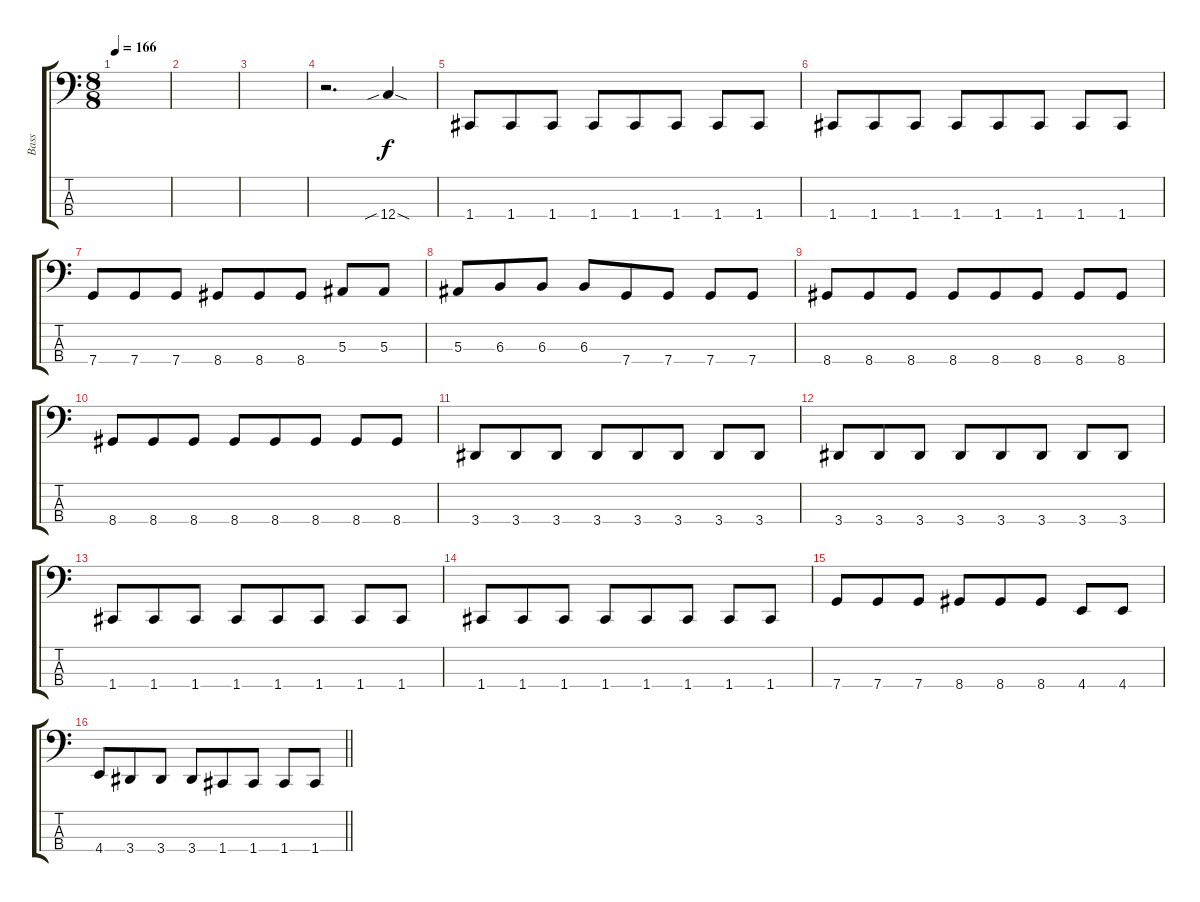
\track ("Bass" "Bass") {instrument electricbassfinger bank 37}
\staff {score tabs}
\tuning (Eb2 Bb1 F1 C1) {hide}
\ts (8 8)
\section ("" "")
\tempo 166
\clef f4
\ks c
|
|
|
r.2{d} 12.4{sib sod}.4 |
1.4.8 1.4.8 1.4.8 1.4.8 1.4.8 1.4.8 1.4.8 1.4.8 |
1.4.8 1.4.8 1.4.8 1.4.8 1.4.8 1.4.8 1.4.8 1.4.8 |
7.4.8 7.4.8 7.4.8 8.4.8 8.4.8 8.4.8 5.3.8 5.3.8 |
5.3.8 6.3.8 6.3.8 6.3.8 7.4.8 7.4.8 7.4.8 7.4.8 |
8.4.8 8.4.8 8.4.8 8.4.8 8.4.8 8.4.8 8.4.8 8.4.8 |
8.4.8 8.4.8 8.4.8 8.4.8 8.4.8 8.4.8 8.4.8 8.4.8 |
3.4.8 3.4.8 3.4.8 3.4.8 3.4.8 3.4.8 3.4.8 3.4.8 |
3.4.8 3.4.8 3.4.8 3.4.8 3.4.8 3.4.8 3.4.8 3.4.8 |
1.4.8 1.4.8 1.4.8 1.4.8 1.4.8 1.4.8 1.4.8 1.4.8 |
1.4.8 1.4.8 1.4.8 1.4.8 1.4.8 1.4.8 1.4.8 1.4.8 |
7.4.8 7.4.8 7.4.8 8.4.8 8.4.8 8.4.8 4.4.8 4.4.8 |
\barLineRight lightlight
4.4.8 3.4.8 3.4.8 3.4.8 1.4.8 1.4.8 1.4.8 1.4.8
